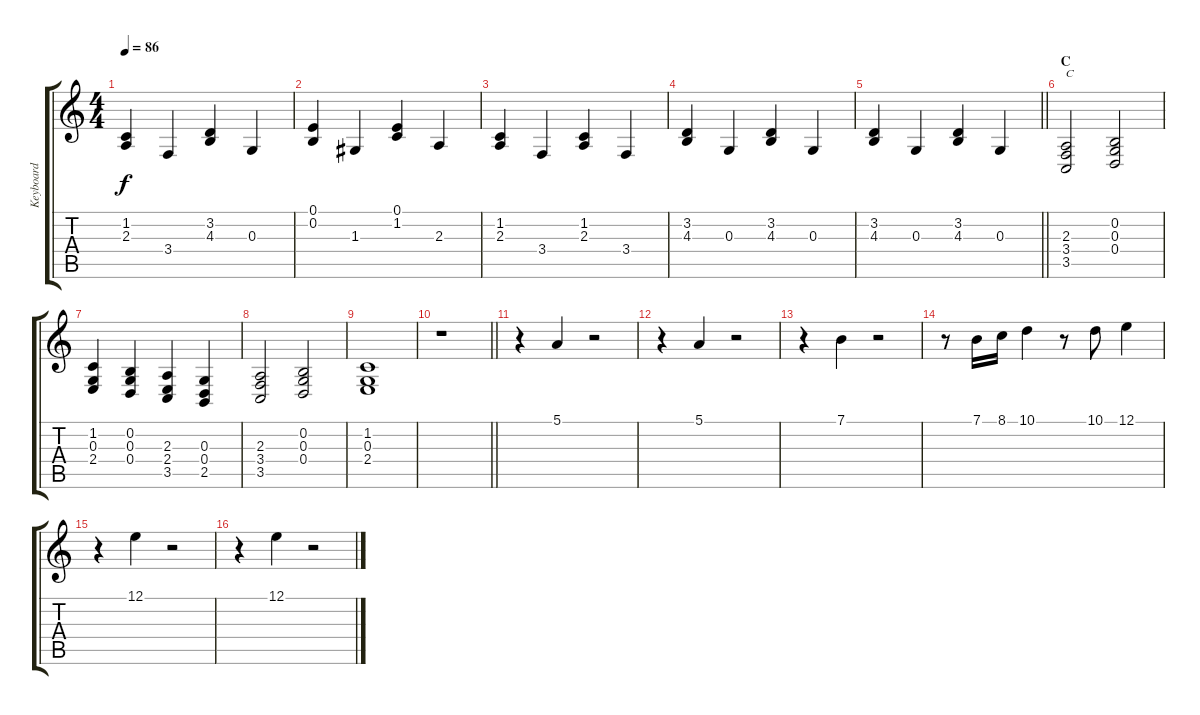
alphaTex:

\track ("Keyboard" "Keyboard") {instrument stringensemble1}
\staff {score tabs}
\tuning (E4 B3 G3 D3 A2 E2) {hide}
\ts (4 4)
\tempo 86
\clef g2
\ks c
(1.2 2.3).4{dy f} 3.4.4 (3.2 4.3).4 0.3.4 |
(0.1 0.2).4 1.3.4 (0.1 1.2).4 2.3.4 |
(1.2 2.3).4 3.4.4 (1.2 2.3).4 3.4.4 |
(3.2 4.3).4 0.3.4 (3.2 4.3).4 0.3.4 |
\barLineRight lightlight
(3.2 4.3).4 0.3.4 (3.2 4.3).4 0.3.4 |
\section ("" "C")
(2.3 3.4 3.5).2{txt "C"} (0.2 0.3 0.4).2 |
(1.2 0.3 2.4).4 (0.2 0.3 0.4).4 (2.3 2.4 3.5).4 (0.3 0.4 2.5).4 |
(2.3 3.4 3.5).2 (0.2 0.3 0.4).2 |
(1.2 0.3 2.4).1 |
\barLineRight lightlight
r.1 |
r.4{instrument stringensemble1} 5.1.4 r.2 |
r.4 5.1.4 r.2 |
r.4 7.1.4 r.2 |
r.8 7.1.16 8.1.16 10.1.4 r.8 10.1.8 12.1.4 |
r.4 12.1.4 r.2 |
r.4 12.1.4 r.2
